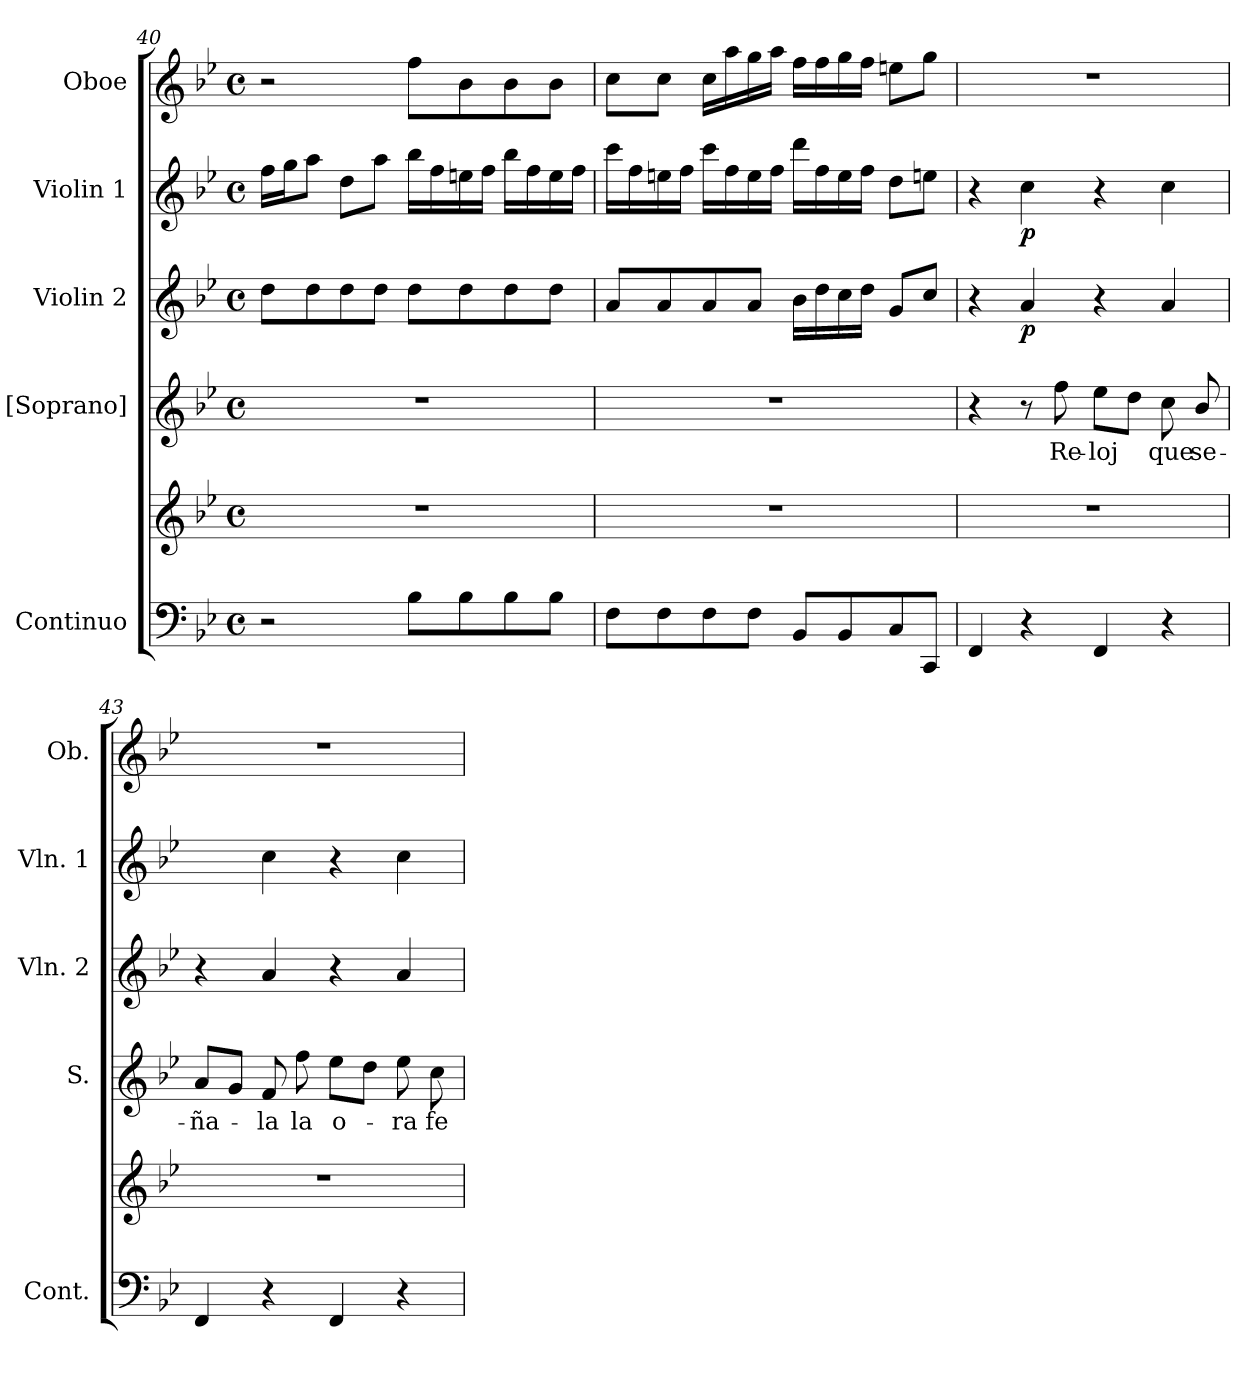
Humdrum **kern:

**kern	**kern	**kern	**text	**kern	**dynam	**kern	**dynam	**kern
*part5	*part5	*part4	*part4	*part3	*part3	*part2	*part2	*part1
*staff6	*staff5	*staff4	*staff4	*staff3	*staff3	*staff2	*staff2	*staff1
*I"Continuo	*	*I"[Soprano]	*	*I"Violin 2	*	*I"Violin 1	*	*I"Oboe
*I'Cont.	*	*I'S.	*	*I'Vln. 2	*	*I'Vln. 1	*	*I'Ob.
*clefF4	*clefG2	*clefG2	*	*clefG2	*	*clefG2	*	*clefG2
*k[b-e-]	*k[b-e-]	*k[b-e-]	*	*k[b-e-]	*	*k[b-e-]	*	*k[b-e-]
*B-:	*B-:	*B-:	*	*B-:	*	*B-:	*	*B-:
*M4/4	*M4/4	*M4/4	*	*M4/4	*	*M4/4	*	*M4/4
*met(c)	*met(c)	*met(c)	*	*met(c)	*	*met(c)	*	*met(c)
=40	=40	=40	=40	=40	=40	=40	=40	=40
2r	1r	1r	.	8ddi\L	.	16ffi\LL	.	2r
.	.	.	.	.	.	16ggi\J	.	.
.	.	.	.	8ddi\	.	8aai\J	.	.
.	.	.	.	8ddi\	.	8ddi\L	.	.
.	.	.	.	8ddi\J	.	8aai\J	.	.
8B-i\L	.	.	.	8ddi\L	.	16bb-i\LL	.	8ffi\L
.	.	.	.	.	.	16ffi\	.	.
8B-i\	.	.	.	8ddi\	.	16eeni\	.	8b-i\
.	.	.	.	.	.	16ffi\JJ	.	.
8B-i\	.	.	.	8ddi\	.	16bb-i\LL	.	8b-i\
.	.	.	.	.	.	16ffi\	.	.
8B-i\J	.	.	.	8ddi\J	.	16eei\	.	8b-i\J
.	.	.	.	.	.	16ffi\JJ	.	.
!!LO:LB:g=z
=41	=41	=41	=41	=41	=41	=41	=41	=41
8Fi\L	1r	1r	.	8ai/L	.	16ccci\LL	.	8cci\L
.	.	.	.	.	.	16ffi\	.	.
8Fi\	.	.	.	8ai/	.	16eeni\	.	8cci\J
.	.	.	.	.	.	16ffi\JJ	.	.
8Fi\	.	.	.	8ai/	.	16ccci\LL	.	16cci\LL
.	.	.	.	.	.	16ffi\	.	16aai\
8Fi\J	.	.	.	8ai/J	.	16eei\	.	16ggi\
.	.	.	.	.	.	16ffi\JJ	.	16aai\JJ
8BB-i/L	.	.	.	16b-i\LL	.	16dddi\LL	.	16ffi\LL
.	.	.	.	16ddi\	.	16ffi\	.	16ffi\
8BB-i/	.	.	.	16cci\	.	16eei\	.	16ggi\
.	.	.	.	16ddi\JJ	.	16ffi\JJ	.	16ffi\JJ
8Ci/	.	.	.	8gi/L	.	8ddi\L	.	8eeni\L
8CCi/J	.	.	.	8cci/J	.	8eeni\J	.	8ggi\J
=42	=42	=42	=42	=42	=42	=42	=42	=42
4FFi/	1r	4r	.	4r	.	4r	.	1r
4r	.	8r	.	4ai/	p	4cci\	p	.
!	!	!	!LO:LY:b:color=#000000	!	!	!	!	!
.	.	8ffi\	Re-	.	.	.	.	.
!	!	!	!LO:LY:b:color=#000000	!	!	!	!	!
4FFi/	.	8ee-i\L	-loj	4r	.	4r	.	.
.	.	8ddi\J	.	.	.	.	.	.
!	!	!	!LO:LY:b:color=#000000	!	!	!	!	!
4r	.	8cci\	que	4ai/	.	4cci\	.	.
!	!	!	!LO:LY:b:color=#000000	!	!	!	!	!
.	.	8b-i/	se-	.	.	.	.	.
=43	=43	=43	=43	=43	=43	=43	=43	=43
!	!	!	!LO:LY:b:color=#000000	!	!	!	!	!
4FFi/	1r	8ai/L	-ña-	4r	.	4ryy	.	1r
.	.	8gi/J	.	.	.	.	.	.
!	!	!	!LO:LY:b:color=#000000	!	!	!	!	!
4r	.	8fi/	-la	4ai/	.	4cci\	.	.
!	!	!	!LO:LY:b:color=#000000	!	!	!	!	!
.	.	8ffi\	la	.	.	.	.	.
!	!	!	!LO:LY:b:color=#000000	!	!	!	!	!
4FFi/	.	8ee-i\L	o-	4r	.	4r	.	.
.	.	8ddi\J	.	.	.	.	.	.
!	!	!	!LO:LY:b:color=#000000	!	!	!	!	!
4r	.	8ee-i\	-ra	4ai/	.	4cci\	.	.
!	!	!	!LO:LY:b:color=#000000	!	!	!	!	!
.	.	8cci\	fe-	.	.	.	.	.
=	=	=	=	=	=	=	=	=
*-	*-	*-	*-	*-	*-	*-	*-	*-
